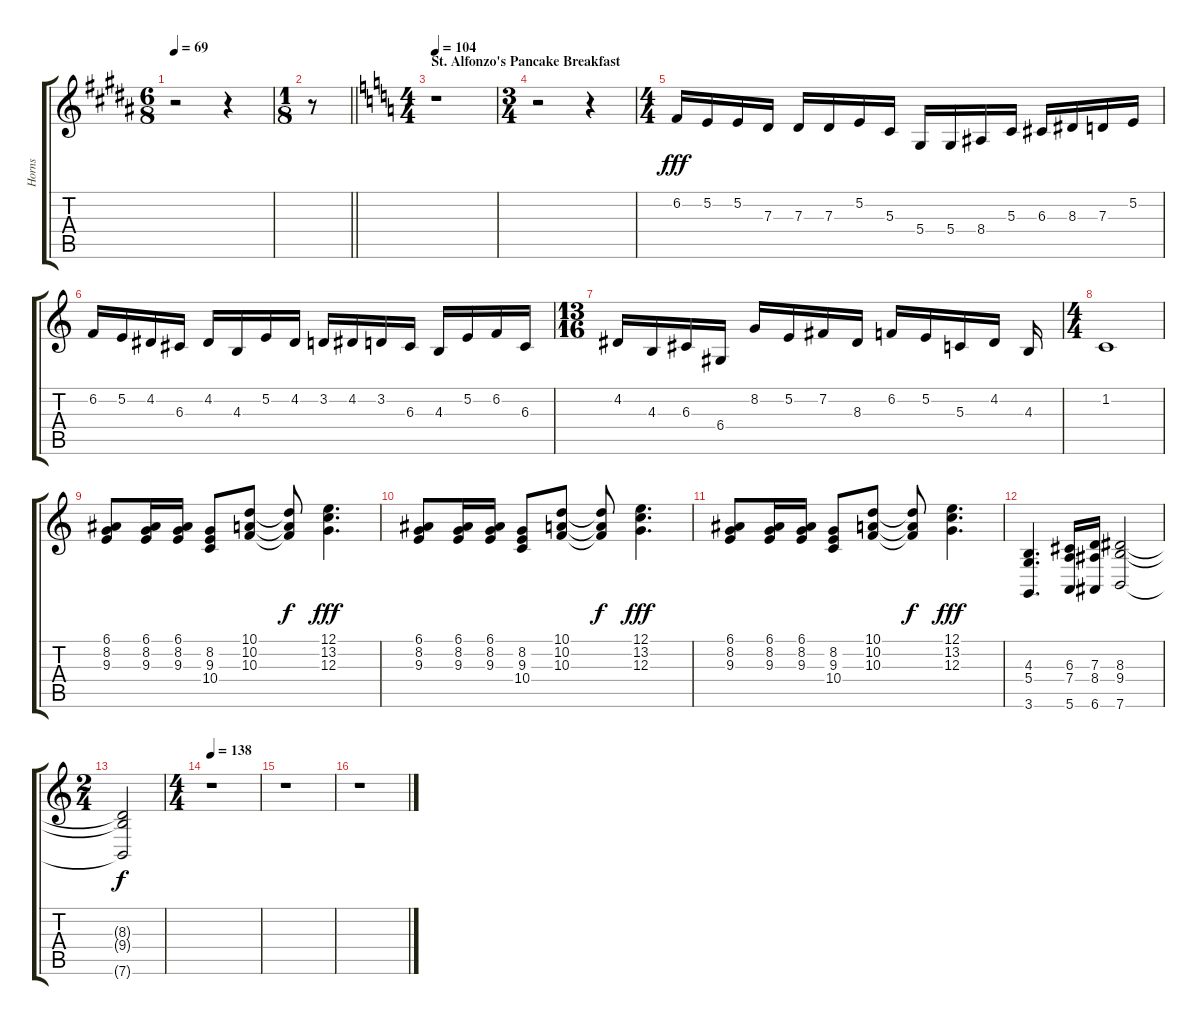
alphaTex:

\track ("Horns" "Horns") {instrument brasssection}
\staff {score tabs}
\tuning (E4 B3 G3 D3 A2 E2) {hide}
\ts (6 8)
\tempo 69
\clef g2
\ks b
r.2{dy fff} r.4 |
\ts (1 8)
\barLineRight lightlight
r.8 |
\ts (4 4)
\section ("" "St. Alfonzo's Pancake Breakfast")
\tempo 104
\ks c
r.1 |
\ts (3 4)
r.2 r.4 |
\ts (4 4)
6.2.16 5.2.16 5.2.16 7.3.16 7.3.16 7.3.16 5.2.16 5.3.16 5.4.16 5.4.16 8.4.16 5.3.16 6.3.16 8.3.16 7.3.16 5.2.16 |
6.2.16 5.2.16 4.2.16 6.3.16 4.2.16 4.3.16 5.2.16 4.2.16 3.2.16 4.2.16 3.2.16 6.3.16 4.3.16 5.2.16 6.2.16 6.3.16 |
\ts (13 16)
4.2.16 4.3.16 6.3.16 6.4.16 8.2.16 5.2.16 7.2.16 8.3.16 6.2.16 5.2.16 5.3.16 4.2.16 4.3.16 |
\ts (4 4)
1.2.1 |
(6.1 8.2 9.3).8 (6.1 8.2 9.3).16 (6.1 8.2 9.3).16 (8.2 9.3 10.4).8 (10.1 10.2 10.3).8 (10.1{t} 10.2{t} 10.3{t}).8{dy f} (12.1 13.2 12.3).4{d dy fff} |
(6.1 8.2 9.3).8 (6.1 8.2 9.3).16 (6.1 8.2 9.3).16 (8.2 9.3 10.4).8 (10.1 10.2 10.3).8 (10.1{t} 10.2{t} 10.3{t}).8{dy f} (12.1 13.2 12.3).4{d dy fff} |
(6.1 8.2 9.3).8 (6.1 8.2 9.3).16 (6.1 8.2 9.3).16 (8.2 9.3 10.4).8 (10.1 10.2 10.3).8 (10.1{t} 10.2{t} 10.3{t}).8{dy f} (12.1 13.2 12.3).4{d dy fff} |
(4.3 5.4 3.6).4{d} (6.3 7.4 5.6).16 (7.3 8.4 6.6).16 (8.3 9.4 7.6).2 |
\ts (2 4)
(8.3{t} 9.4{t} 7.6{t}).2{dy f} |
\ts (4 4)
\tempo 138
r.1 |
r.1 |
r.1
